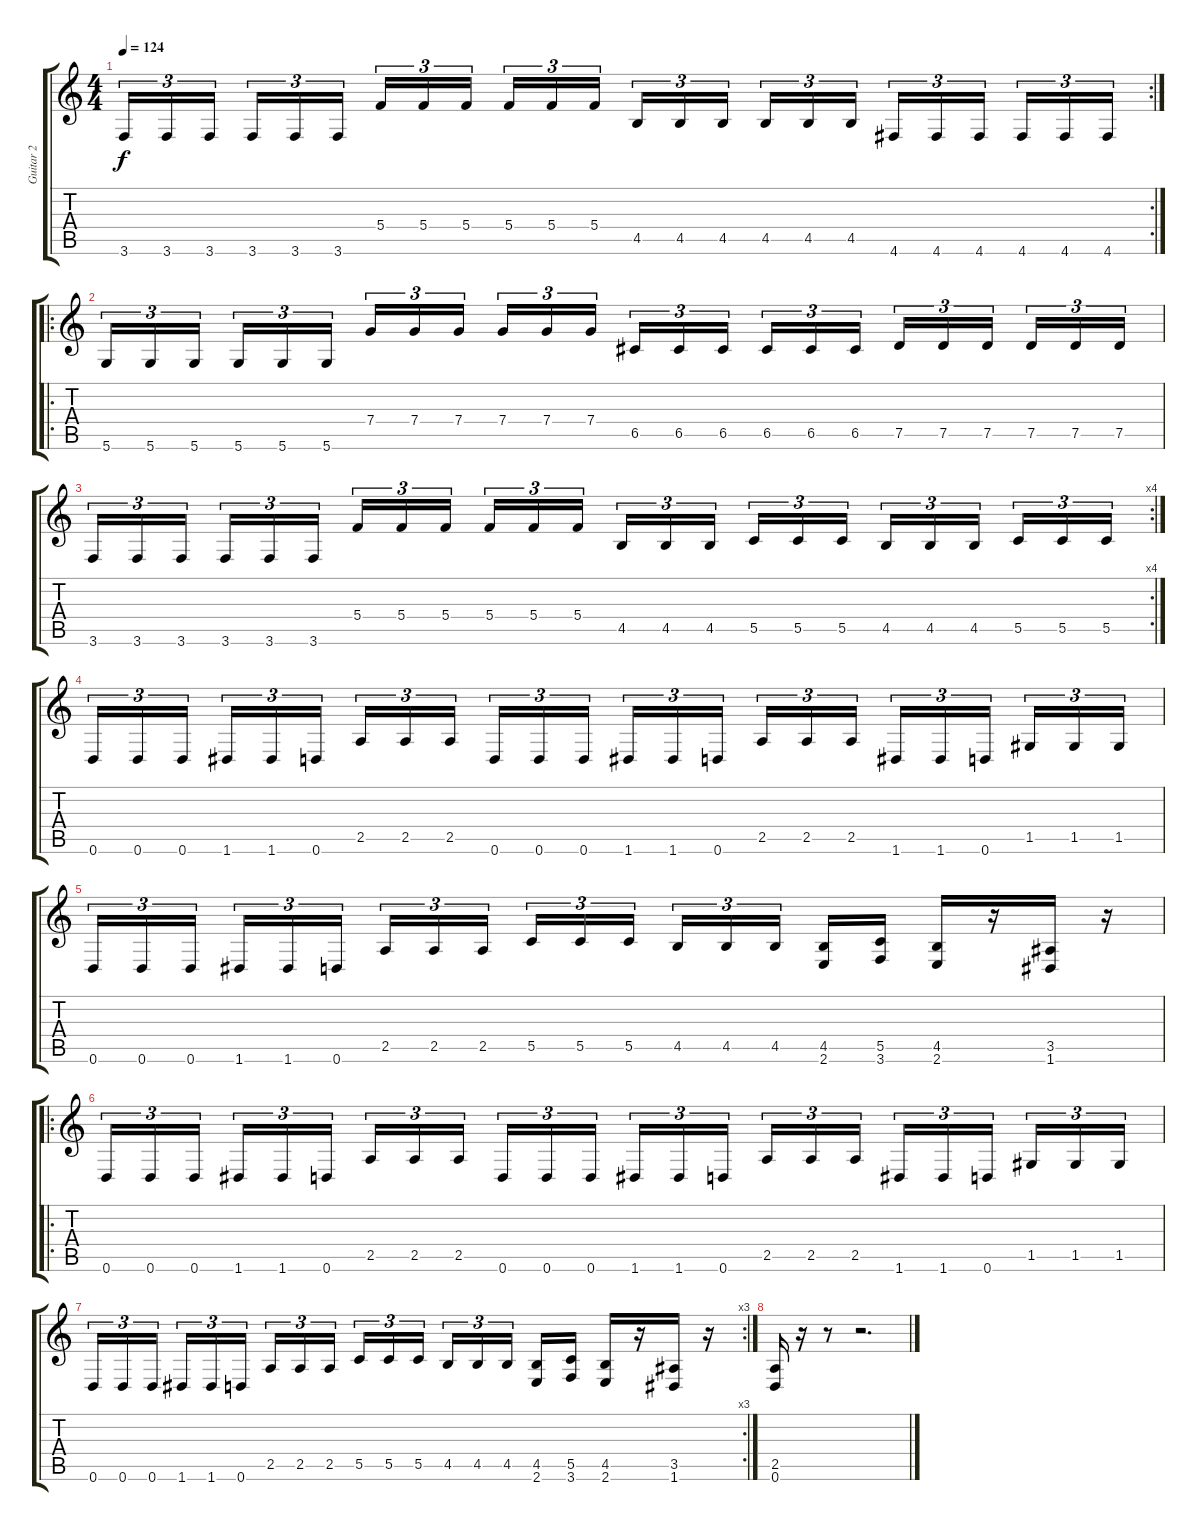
\track ("Guitar 2" "Guitar 2") {instrument distortionguitar}
\staff {score tabs}
\tuning (D4 A3 F3 C3 G2 D2) {hide}
\rc 2
\ts (4 4)
\tempo 124
\clef g2
\ks c
3.6.16{tu (3 2) dy f} 3.6.16{tu (3 2)} 3.6.16{tu (3 2)} 3.6.16{tu (3 2)} 3.6.16{tu (3 2)} 3.6.16{tu (3 2)} 5.4.16{tu (3 2)} 5.4.16{tu (3 2)} 5.4.16{tu (3 2)} 5.4.16{tu (3 2)} 5.4.16{tu (3 2)} 5.4.16{tu (3 2)} 4.5.16{tu (3 2)} 4.5.16{tu (3 2)} 4.5.16{tu (3 2)} 4.5.16{tu (3 2)} 4.5.16{tu (3 2)} 4.5.16{tu (3 2)} 4.6.16{tu (3 2)} 4.6.16{tu (3 2)} 4.6.16{tu (3 2)} 4.6.16{tu (3 2)} 4.6.16{tu (3 2)} 4.6.16{tu (3 2)} |
\ro
5.6.16{tu (3 2)} 5.6.16{tu (3 2)} 5.6.16{tu (3 2)} 5.6.16{tu (3 2)} 5.6.16{tu (3 2)} 5.6.16{tu (3 2)} 7.4.16{tu (3 2)} 7.4.16{tu (3 2)} 7.4.16{tu (3 2)} 7.4.16{tu (3 2)} 7.4.16{tu (3 2)} 7.4.16{tu (3 2)} 6.5.16{tu (3 2)} 6.5.16{tu (3 2)} 6.5.16{tu (3 2)} 6.5.16{tu (3 2)} 6.5.16{tu (3 2)} 6.5.16{tu (3 2)} 7.5.16{tu (3 2)} 7.5.16{tu (3 2)} 7.5.16{tu (3 2)} 7.5.16{tu (3 2)} 7.5.16{tu (3 2)} 7.5.16{tu (3 2)} |
\rc 4
3.6.16{tu (3 2)} 3.6.16{tu (3 2)} 3.6.16{tu (3 2)} 3.6.16{tu (3 2)} 3.6.16{tu (3 2)} 3.6.16{tu (3 2)} 5.4.16{tu (3 2)} 5.4.16{tu (3 2)} 5.4.16{tu (3 2)} 5.4.16{tu (3 2)} 5.4.16{tu (3 2)} 5.4.16{tu (3 2)} 4.5.16{tu (3 2)} 4.5.16{tu (3 2)} 4.5.16{tu (3 2)} 5.5.16{tu (3 2)} 5.5.16{tu (3 2)} 5.5.16{tu (3 2)} 4.5.16{tu (3 2)} 4.5.16{tu (3 2)} 4.5.16{tu (3 2)} 5.5.16{tu (3 2)} 5.5.16{tu (3 2)} 5.5.16{tu (3 2)} |
0.6.16{tu (3 2)} 0.6.16{tu (3 2)} 0.6.16{tu (3 2)} 1.6.16{tu (3 2)} 1.6.16{tu (3 2)} 0.6.16{tu (3 2)} 2.5.16{tu (3 2)} 2.5.16{tu (3 2)} 2.5.16{tu (3 2)} 0.6.16{tu (3 2)} 0.6.16{tu (3 2)} 0.6.16{tu (3 2)} 1.6.16{tu (3 2)} 1.6.16{tu (3 2)} 0.6.16{tu (3 2)} 2.5.16{tu (3 2)} 2.5.16{tu (3 2)} 2.5.16{tu (3 2)} 1.6.16{tu (3 2)} 1.6.16{tu (3 2)} 0.6.16{tu (3 2)} 1.5.16{tu (3 2)} 1.5.16{tu (3 2)} 1.5.16{tu (3 2)} |
0.6.16{tu (3 2)} 0.6.16{tu (3 2)} 0.6.16{tu (3 2)} 1.6.16{tu (3 2)} 1.6.16{tu (3 2)} 0.6.16{tu (3 2)} 2.5.16{tu (3 2)} 2.5.16{tu (3 2)} 2.5.16{tu (3 2)} 5.5.16{tu (3 2)} 5.5.16{tu (3 2)} 5.5.16{tu (3 2)} 4.5.16{tu (3 2)} 4.5.16{tu (3 2)} 4.5.16{tu (3 2)} (4.5 2.6).16 (5.5 3.6).16 (4.5 2.6).16 r.16 (3.5 1.6).16 r.16 |
\ro
0.6.16{tu (3 2)} 0.6.16{tu (3 2)} 0.6.16{tu (3 2)} 1.6.16{tu (3 2)} 1.6.16{tu (3 2)} 0.6.16{tu (3 2)} 2.5.16{tu (3 2)} 2.5.16{tu (3 2)} 2.5.16{tu (3 2)} 0.6.16{tu (3 2)} 0.6.16{tu (3 2)} 0.6.16{tu (3 2)} 1.6.16{tu (3 2)} 1.6.16{tu (3 2)} 0.6.16{tu (3 2)} 2.5.16{tu (3 2)} 2.5.16{tu (3 2)} 2.5.16{tu (3 2)} 1.6.16{tu (3 2)} 1.6.16{tu (3 2)} 0.6.16{tu (3 2)} 1.5.16{tu (3 2)} 1.5.16{tu (3 2)} 1.5.16{tu (3 2)} |
\rc 3
0.6.16{tu (3 2)} 0.6.16{tu (3 2)} 0.6.16{tu (3 2)} 1.6.16{tu (3 2)} 1.6.16{tu (3 2)} 0.6.16{tu (3 2)} 2.5.16{tu (3 2)} 2.5.16{tu (3 2)} 2.5.16{tu (3 2)} 5.5.16{tu (3 2)} 5.5.16{tu (3 2)} 5.5.16{tu (3 2)} 4.5.16{tu (3 2)} 4.5.16{tu (3 2)} 4.5.16{tu (3 2)} (4.5 2.6).16 (5.5 3.6).16 (4.5 2.6).16 r.16 (3.5 1.6).16 r.16 |
(2.5 0.6).16 r.16 r.8 r.2{d}
